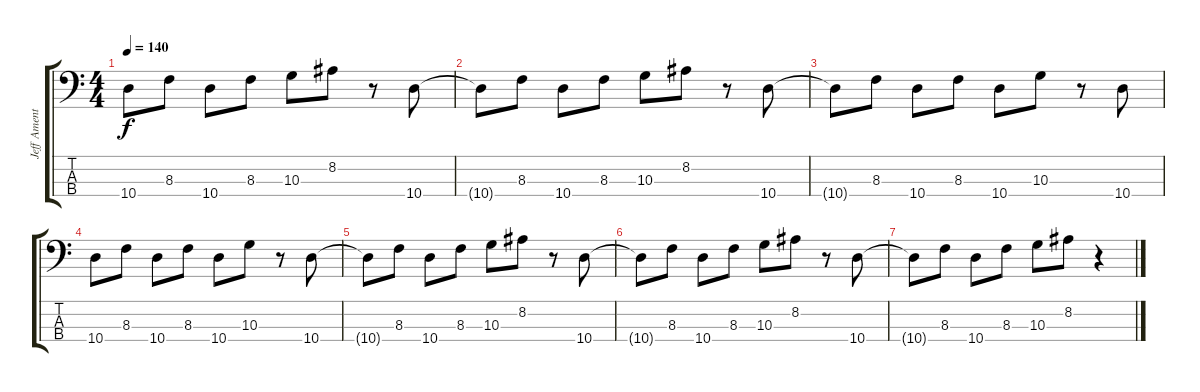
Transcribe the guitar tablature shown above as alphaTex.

\track ("Jeff Ament" "Jeff Ament") {instrument electricbassfinger}
\staff {score tabs}
\tuning (G2 D2 A1 E1) {hide}
\ts (4 4)
\tempo 140
\clef f4
\ks c
10.4{t}.8{dy f} 8.3.8 10.4.8 8.3.8 10.3.8 8.2.8 r.8 10.4.8 |
10.4{t}.8 8.3.8 10.4.8 8.3.8 10.3.8 8.2.8 r.8 10.4.8 |
10.4{t}.8 8.3.8 10.4.8 8.3.8 10.4.8 10.3.8 r.8 10.4.8 |
10.4.8 8.3.8 10.4.8 8.3.8 10.4.8 10.3.8 r.8 10.4.8 |
10.4{t}.8 8.3.8 10.4.8 8.3.8 10.3.8 8.2.8 r.8 10.4.8 |
10.4{t}.8 8.3.8 10.4.8 8.3.8 10.3.8 8.2.8 r.8 10.4.8 |
10.4{t}.8 8.3.8 10.4.8 8.3.8 10.3.8 8.2.8 r.4
